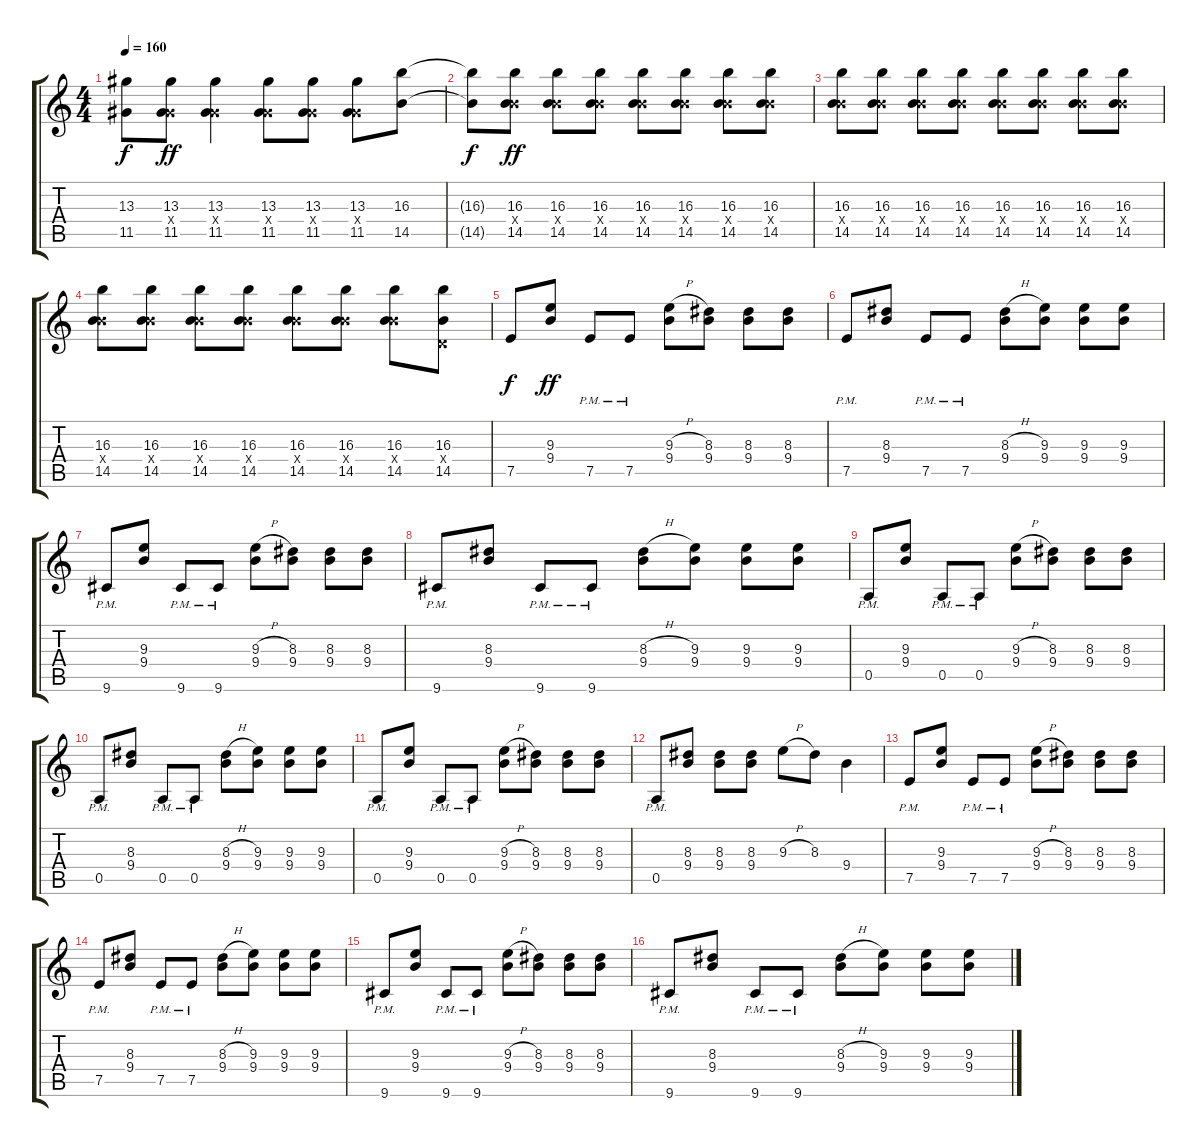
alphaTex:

\track "" {instrument distortionguitar}
\staff {score tabs}
\tuning (E4 B3 G3 D3 A2 E2) {hide}
\ts (4 4)
\tempo 160
\clef g2
\ks c
(13.3{t} 11.5{t}).8{dy f} (13.3 6.4{x} 11.5).8{dy ff} (13.3 6.4{x} 11.5).4 (13.3 6.4{x} 11.5).8 (13.3 6.4{x} 11.5).8 (13.3 6.4{x} 11.5).8 (16.3 14.5).8 |
(16.3{t} 14.5{t}).8{dy f} (16.3 9.4{x} 14.5).8{dy ff} (16.3 9.4{x} 14.5).8 (16.3 9.4{x} 14.5).8 (16.3 9.4{x} 14.5).8 (16.3 9.4{x} 14.5).8 (16.3 9.4{x} 14.5).8 (16.3 9.4{x} 14.5).8 |
(16.3 9.4{x} 14.5).8 (16.3 9.4{x} 14.5).8 (16.3 9.4{x} 14.5).8 (16.3 9.4{x} 14.5).8 (16.3 9.4{x} 14.5).8 (16.3 9.4{x} 14.5).8 (16.3 9.4{x} 14.5).8 (16.3 9.4{x} 14.5).8 |
(16.3 9.4{x} 14.5).8 (16.3 9.4{x} 14.5).8 (16.3 9.4{x} 14.5).8 (16.3 9.4{x} 14.5).8 (16.3 9.4{x} 14.5).8 (16.3 9.4{x} 14.5).8 (16.3 9.4{x} 14.5).8 (16.3 0.4{x} 14.5).8 |
7.5.8{dy f} (9.3 9.4).8{dy ff} 7.5{pm}.8 7.5{pm}.8 (9.3{h} 9.4).8 (8.3 9.4).8 (8.3 9.4).8 (8.3 9.4).8 |
7.5{pm}.8 (8.3 9.4).8 7.5{pm}.8 7.5{pm}.8 (8.3{h} 9.4).8 (9.3 9.4).8 (9.3 9.4).8 (9.3 9.4).8 |
9.6{pm}.8 (9.3 9.4).8 9.6{pm}.8 9.6{pm}.8 (9.3{h} 9.4).8 (8.3 9.4).8 (8.3 9.4).8 (8.3 9.4).8 |
9.6{pm}.8 (8.3 9.4).8 9.6{pm}.8 9.6{pm}.8 (8.3{h} 9.4).8 (9.3 9.4).8 (9.3 9.4).8 (9.3 9.4).8 |
0.5{pm}.8 (9.3 9.4).8 0.5{pm}.8 0.5{pm}.8 (9.3{h} 9.4).8 (8.3 9.4).8 (8.3 9.4).8 (8.3 9.4).8 |
0.5{pm}.8 (8.3 9.4).8 0.5{pm}.8 0.5{pm}.8 (8.3{h} 9.4).8 (9.3 9.4).8 (9.3 9.4).8 (9.3 9.4).8 |
0.5{pm}.8 (9.3 9.4).8 0.5{pm}.8 0.5{pm}.8 (9.3{h} 9.4).8 (8.3 9.4).8 (8.3 9.4).8 (8.3 9.4).8 |
0.5{pm}.8 (8.3 9.4).8 (8.3 9.4).8 (8.3 9.4).8 9.3{h}.8 8.3.8 9.4.4 |
7.5{pm}.8 (9.3 9.4).8 7.5{pm}.8 7.5{pm}.8 (9.3{h} 9.4).8 (8.3 9.4).8 (8.3 9.4).8 (8.3 9.4).8 |
7.5{pm}.8 (8.3 9.4).8 7.5{pm}.8 7.5{pm}.8 (8.3{h} 9.4).8 (9.3 9.4).8 (9.3 9.4).8 (9.3 9.4).8 |
9.6{pm}.8 (9.3 9.4).8 9.6{pm}.8 9.6{pm}.8 (9.3{h} 9.4).8 (8.3 9.4).8 (8.3 9.4).8 (8.3 9.4).8 |
9.6{pm}.8 (8.3 9.4).8 9.6{pm}.8 9.6{pm}.8 (8.3{h} 9.4).8 (9.3 9.4).8 (9.3 9.4).8 (9.3 9.4).8
